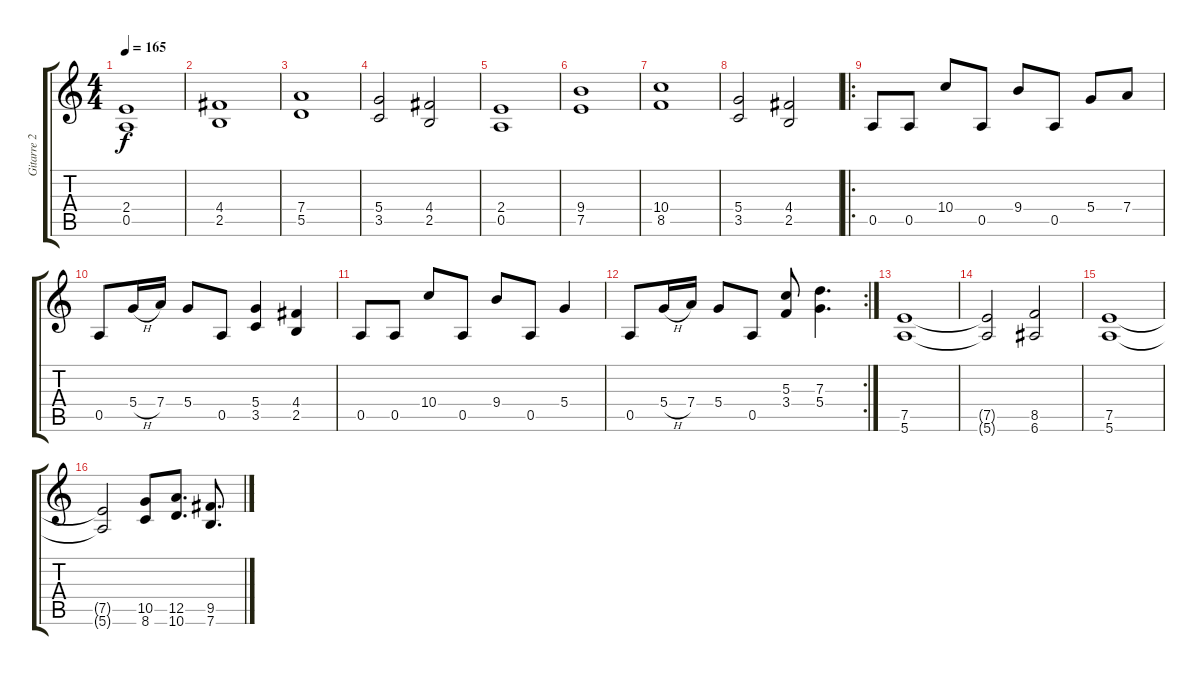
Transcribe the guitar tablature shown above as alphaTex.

\track ("Gitarre 2" "Gitarre 2") {instrument overdrivenguitar}
\staff {score tabs}
\tuning (E4 B3 G3 D3 A2 E2) {hide}
\ts (4 4)
\tempo 165
\clef g2
\ks c
(2.4 0.5).1{dy f} |
(4.4 2.5).1 |
(7.4 5.5).1 |
(5.4 3.5).2 (4.4 2.5).2 |
(2.4 0.5).1 |
(9.4 7.5).1 |
(10.4 8.5).1 |
(5.4 3.5).2 (4.4 2.5).2 |
\ro
0.5.8 0.5.8 10.4.8 0.5.8 9.4.8 0.5.8 5.4.8 7.4.8 |
0.5.8 5.4{h}.16 7.4.16 5.4.8 0.5.8 (5.4 3.5).4 (4.4 2.5).4 |
0.5.8 0.5.8 10.4.8 0.5.8 9.4.8 0.5.8 5.4.4 |
\rc 2
0.5.8 5.4{h}.16 7.4.16 5.4.8 0.5.8 (5.3 3.4).8 (7.3 5.4).4{d} |
(7.5 5.6).1 |
(7.5{t} 5.6{t}).2 (8.5 6.6).2 |
(7.5 5.6).1 |
(7.5{t} 5.6{t}).2 (10.5 8.6).8 (12.5 10.6).8{d} (9.5 7.6).8{d}
